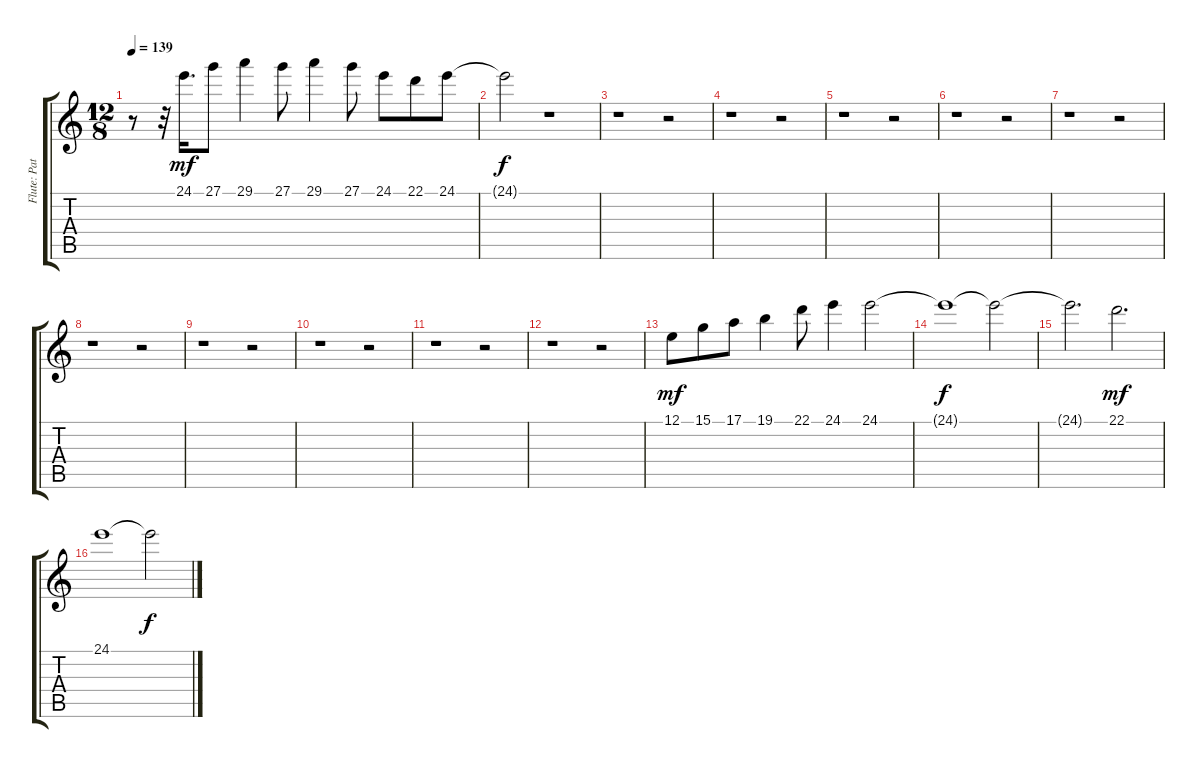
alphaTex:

\track ("Flute: Patrick Moraz" "Flute: Pat") {instrument ocarina}
\staff {score tabs}
\tuning (E4 B3 G3 D3 A2 E2) {hide}
\ts (12 8)
\tempo 139
\clef g2
\ks c
r.8{dy f} r.32 24.1.16{d dy mf} 27.1.8 29.1.4 27.1.8 29.1.4 27.1.8 24.1.8 22.1.8 24.1.8 |
24.1{t}.2{dy f} r.1 |
r.1 r.2 |
r.1 r.2 |
r.1 r.2 |
r.1 r.2 |
r.1 r.2 |
r.1 r.2 |
r.1 r.2 |
r.1 r.2 |
r.1 r.2 |
r.1 r.2 |
12.1.8{dy mf} 15.1.8 17.1.8 19.1.4 22.1.8 24.1.4 24.1.2 |
24.1{t}.1{dy f} 24.1{t}.2 |
24.1{t}.2{d} 22.1.2{d dy mf} |
24.1.1 24.1{t}.2{dy f}
